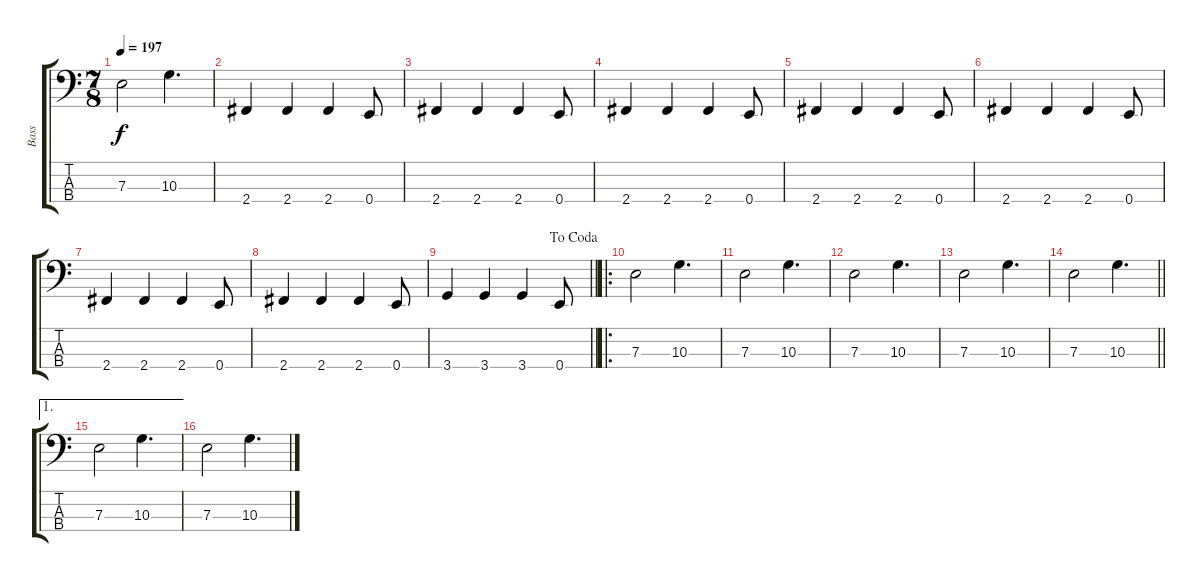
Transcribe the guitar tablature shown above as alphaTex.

\track ("Bass" "Bass") {instrument electricbassfinger}
\staff {score tabs}
\tuning (G2 D2 A1 E1) {hide}
\ts (7 8)
\tempo 197
\clef f4
\ks c
7.3.2{dy f instrument acousticbass} 10.3.4{d} |
2.4.4{volume 16 instrument electricbassfinger} 2.4.4 2.4.4 0.4.8 |
2.4.4{volume 16 instrument electricbassfinger} 2.4.4 2.4.4 0.4.8 |
2.4.4{volume 16 instrument electricbassfinger} 2.4.4 2.4.4 0.4.8 |
2.4.4{volume 16 instrument electricbassfinger} 2.4.4 2.4.4 0.4.8 |
2.4.4{volume 16 instrument electricbassfinger} 2.4.4 2.4.4 0.4.8 |
2.4.4{volume 16 instrument electricbassfinger} 2.4.4 2.4.4 0.4.8 |
2.4.4{volume 16 instrument electricbassfinger} 2.4.4 2.4.4 0.4.8 |
\jump dacoda
\barLineRight lightlight
3.4.4{volume 16 instrument electricbassfinger} 3.4.4 3.4.4 0.4.8 |
\ro
7.3.2{instrument acousticbass} 10.3.4{d} |
7.3.2{instrument acousticbass} 10.3.4{d} |
7.3.2{instrument acousticbass} 10.3.4{d} |
7.3.2{instrument acousticbass} 10.3.4{d} |
\barLineRight lightlight
7.3.2{instrument acousticbass} 10.3.4{d} |
\ae 1
7.3.2{instrument acousticbass} 10.3.4{d} |
7.3.2{instrument acousticbass} 10.3.4{d}
